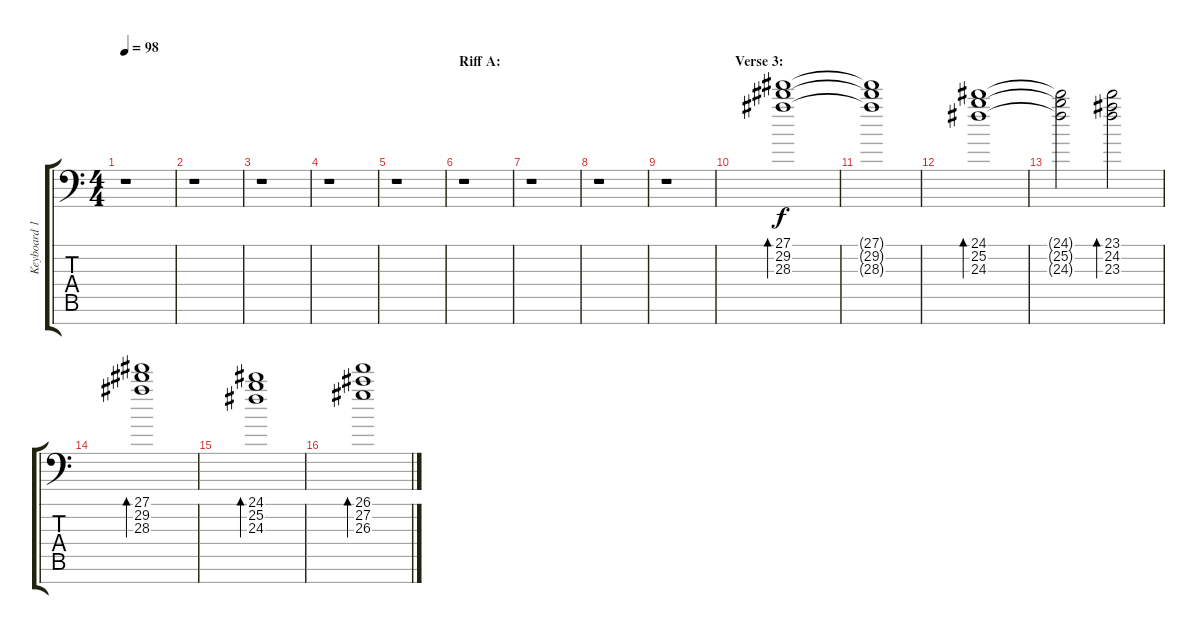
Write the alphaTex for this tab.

\track ("Keyboard 1" "Keyboard 1") {instrument acousticgrandpiano}
\staff {score tabs}
\tuning (Eb4 Bb3 Gb3 Db3 Ab2 Eb2 Bb1) {hide}
\ts (4 4)
\tempo 98
\clef f4
\ks c
r.1{dy f} |
r.1 |
r.1 |
r.1 |
r.1 |
\section ("" "Riff A:")
r.1 |
r.1 |
r.1 |
r.1 |
\section ("" "Verse 3:")
(27.1 29.2 28.3).1{bd 480} |
(27.1{t} 29.2{t} 28.3{t}).1 |
(24.1 25.2 24.3).1{bd 480} |
(24.1{t} 25.2{t} 24.3{t}).2 (23.1 24.2 23.3).2{bd 480} |
(27.1 29.2 28.3).1{bd 480} |
(24.1 25.2 24.3).1{bd 480} |
(26.1 27.2 26.3).1{bd 480}
